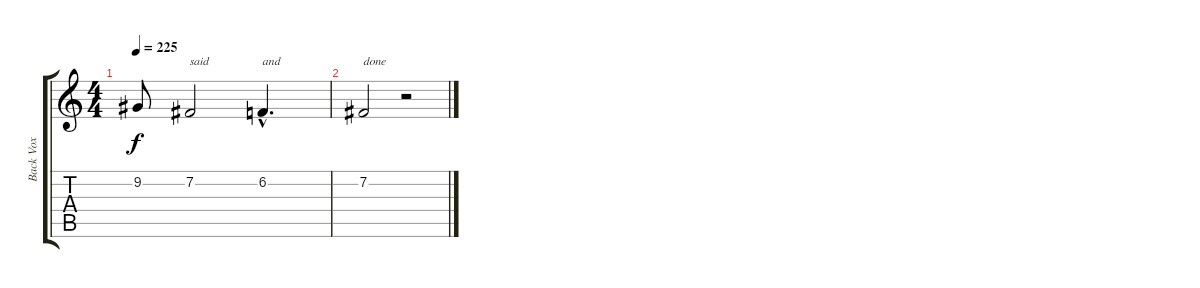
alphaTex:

\track ("Back Vox" "Back Vox") {instrument lead6voice}
\staff {score tabs}
\tuning (E4 B3 G3 D3 A2 E2) {hide}
\ts (4 4)
\tempo 225
\clef g2
\ks c
9.2{t}.8{dy f} 7.2.2{txt "said"} 6.2{hac}.4{d txt "and"} |
7.2.2{txt "done"} r.2
